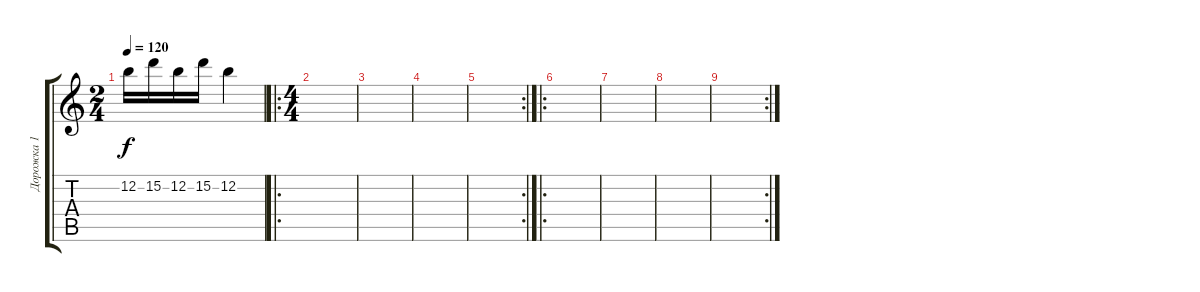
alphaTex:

\track ("Дорожка 1" "Дорожка 1") {instrument distortionguitar}
\staff {score tabs}
\tuning (E4 B3 G3 D3 A2 E2) {hide}
\ts (2 4)
\tempo 120
\clef g2
\ks c
12.2.16{dy f} 15.2.16 12.2.16 15.2.16 12.2.4 |
\ro
\ts (4 4)
|
|
|
\rc 2
|
\ro
|
|
|
\rc 2
